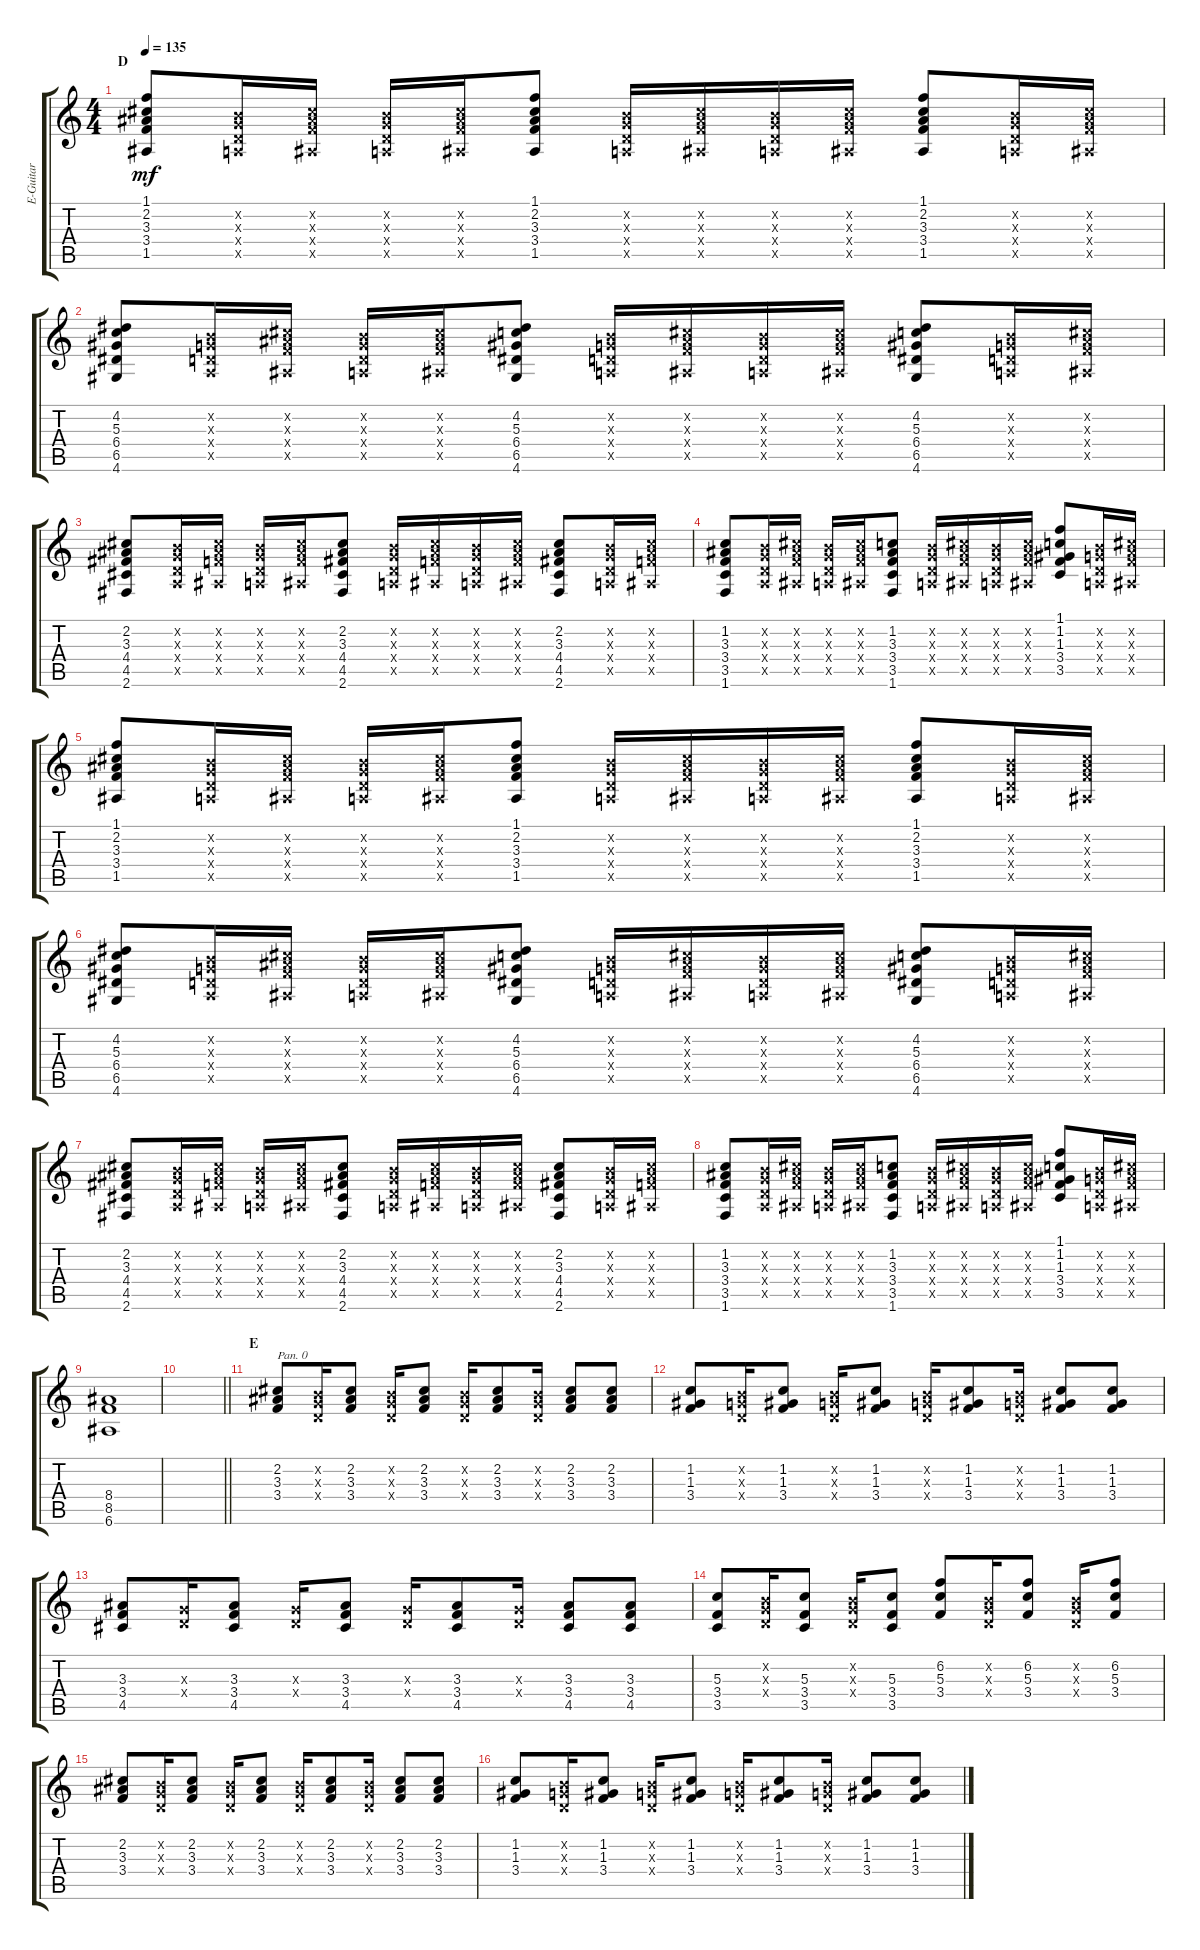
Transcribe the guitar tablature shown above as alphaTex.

\track ("E-Guitar" "E-Guitar") {instrument distortionguitar}
\staff {score tabs}
\tuning (E4 B3 G3 D3 A2 E2) {hide}
\ts (4 4)
\section ("" "D")
\tempo 135
\clef g2
\ks c
(1.1 2.2 3.3 3.4 1.5).8{dy mf} (0.2{x} 0.3{x} 0.4{x} 0.5{x}).16 (2.2{x} 3.3{x} 3.4{x} 1.5{x}).16 (0.2{x} 0.3{x} 0.4{x} 0.5{x}).16 (2.2{x} 3.3{x} 3.4{x} 1.5{x}).16 (1.1 2.2 3.3 3.4 1.5).8 (0.2{x} 0.3{x} 0.4{x} 0.5{x}).16 (2.2{x} 3.3{x} 3.4{x} 1.5{x}).16 (0.2{x} 0.3{x} 0.4{x} 0.5{x}).16 (2.2{x} 3.3{x} 3.4{x} 1.5{x}).16 (1.1 2.2 3.3 3.4 1.5).8 (0.2{x} 0.3{x} 0.4{x} 0.5{x}).16 (2.2{x} 3.3{x} 3.4{x} 1.5{x}).16 |
(4.2 5.3 6.4 6.5 4.6).8 (0.2{x} 0.3{x} 0.4{x} 0.5{x}).16 (2.2{x} 3.3{x} 3.4{x} 1.5{x}).16 (0.2{x} 0.3{x} 0.4{x} 0.5{x}).16 (2.2{x} 3.3{x} 3.4{x} 1.5{x}).16 (4.2 5.3 6.4 6.5 4.6).8 (0.2{x} 0.3{x} 0.4{x} 0.5{x}).16 (2.2{x} 3.3{x} 3.4{x} 1.5{x}).16 (0.2{x} 0.3{x} 0.4{x} 0.5{x}).16 (2.2{x} 3.3{x} 3.4{x} 1.5{x}).16 (4.2 5.3 6.4 6.5 4.6).8 (0.2{x} 0.3{x} 0.4{x} 0.5{x}).16 (2.2{x} 3.3{x} 3.4{x} 1.5{x}).16 |
(2.2 3.3 4.4 4.5 2.6).8 (0.2{x} 0.3{x} 0.4{x} 0.5{x}).16 (2.2{x} 3.3{x} 3.4{x} 1.5{x}).16 (0.2{x} 0.3{x} 0.4{x} 0.5{x}).16 (2.2{x} 3.3{x} 3.4{x} 1.5{x}).16 (2.2 3.3 4.4 4.5 2.6).8 (0.2{x} 0.3{x} 0.4{x} 0.5{x}).16 (2.2{x} 3.3{x} 3.4{x} 1.5{x}).16 (0.2{x} 0.3{x} 0.4{x} 0.5{x}).16 (2.2{x} 3.3{x} 3.4{x} 1.5{x}).16 (2.2 3.3 4.4 4.5 2.6).8 (0.2{x} 0.3{x} 0.4{x} 0.5{x}).16 (2.2{x} 3.3{x} 3.4{x} 1.5{x}).16 |
(1.2 3.3 3.4 3.5 1.6).8 (0.2{x} 0.3{x} 0.4{x} 0.5{x}).16 (2.2{x} 3.3{x} 3.4{x} 1.5{x}).16 (0.2{x} 0.3{x} 0.4{x} 0.5{x}).16 (2.2{x} 3.3{x} 3.4{x} 1.5{x}).16 (1.2 3.3 3.4 3.5 1.6).8 (0.2{x} 0.3{x} 0.4{x} 0.5{x}).16 (2.2{x} 3.3{x} 3.4{x} 1.5{x}).16 (0.2{x} 0.3{x} 0.4{x} 0.5{x}).16 (2.2{x} 3.3{x} 3.4{x} 1.5{x}).16 (1.1 1.2 1.3 3.4 3.5).8 (0.2{x} 0.3{x} 0.4{x} 0.5{x}).16 (2.2{x} 3.3{x} 3.4{x} 1.5{x}).16 |
(1.1 2.2 3.3 3.4 1.5).8 (0.2{x} 0.3{x} 0.4{x} 0.5{x}).16 (2.2{x} 3.3{x} 3.4{x} 1.5{x}).16 (0.2{x} 0.3{x} 0.4{x} 0.5{x}).16 (2.2{x} 3.3{x} 3.4{x} 1.5{x}).16 (1.1 2.2 3.3 3.4 1.5).8 (0.2{x} 0.3{x} 0.4{x} 0.5{x}).16 (2.2{x} 3.3{x} 3.4{x} 1.5{x}).16 (0.2{x} 0.3{x} 0.4{x} 0.5{x}).16 (2.2{x} 3.3{x} 3.4{x} 1.5{x}).16 (1.1 2.2 3.3 3.4 1.5).8 (0.2{x} 0.3{x} 0.4{x} 0.5{x}).16 (2.2{x} 3.3{x} 3.4{x} 1.5{x}).16 |
(4.2 5.3 6.4 6.5 4.6).8 (0.2{x} 0.3{x} 0.4{x} 0.5{x}).16 (2.2{x} 3.3{x} 3.4{x} 1.5{x}).16 (0.2{x} 0.3{x} 0.4{x} 0.5{x}).16 (2.2{x} 3.3{x} 3.4{x} 1.5{x}).16 (4.2 5.3 6.4 6.5 4.6).8 (0.2{x} 0.3{x} 0.4{x} 0.5{x}).16 (2.2{x} 3.3{x} 3.4{x} 1.5{x}).16 (0.2{x} 0.3{x} 0.4{x} 0.5{x}).16 (2.2{x} 3.3{x} 3.4{x} 1.5{x}).16 (4.2 5.3 6.4 6.5 4.6).8 (0.2{x} 0.3{x} 0.4{x} 0.5{x}).16 (2.2{x} 3.3{x} 3.4{x} 1.5{x}).16 |
(2.2 3.3 4.4 4.5 2.6).8 (0.2{x} 0.3{x} 0.4{x} 0.5{x}).16 (2.2{x} 3.3{x} 3.4{x} 1.5{x}).16 (0.2{x} 0.3{x} 0.4{x} 0.5{x}).16 (2.2{x} 3.3{x} 3.4{x} 1.5{x}).16 (2.2 3.3 4.4 4.5 2.6).8 (0.2{x} 0.3{x} 0.4{x} 0.5{x}).16 (2.2{x} 3.3{x} 3.4{x} 1.5{x}).16 (0.2{x} 0.3{x} 0.4{x} 0.5{x}).16 (2.2{x} 3.3{x} 3.4{x} 1.5{x}).16 (2.2 3.3 4.4 4.5 2.6).8 (0.2{x} 0.3{x} 0.4{x} 0.5{x}).16 (2.2{x} 3.3{x} 3.4{x} 1.5{x}).16 |
(1.2 3.3 3.4 3.5 1.6).8 (0.2{x} 0.3{x} 0.4{x} 0.5{x}).16 (2.2{x} 3.3{x} 3.4{x} 1.5{x}).16 (0.2{x} 0.3{x} 0.4{x} 0.5{x}).16 (2.2{x} 3.3{x} 3.4{x} 1.5{x}).16 (1.2 3.3 3.4 3.5 1.6).8 (0.2{x} 0.3{x} 0.4{x} 0.5{x}).16 (2.2{x} 3.3{x} 3.4{x} 1.5{x}).16 (0.2{x} 0.3{x} 0.4{x} 0.5{x}).16 (2.2{x} 3.3{x} 3.4{x} 1.5{x}).16 (1.1 1.2 1.3 3.4 3.5).8 (0.2{x} 0.3{x} 0.4{x} 0.5{x}).16 (2.2{x} 3.3{x} 3.4{x} 1.5{x}).16 |
(8.4 8.5 6.6).1 |
\barLineRight lightlight
|
\section ("" "E")
(2.2 3.3 3.4).8{txt "Pan. 0"} (0.2{x} 0.3{x} 0.4{x}).16 (2.2 3.3 3.4).8 (0.2{x} 0.3{x} 0.4{x}).16 (2.2 3.3 3.4).8 (0.2{x} 0.3{x} 0.4{x}).16 (2.2 3.3 3.4).8 (0.2{x} 0.3{x} 0.4{x}).16 (2.2 3.3 3.4).8 (2.2 3.3 3.4).8 |
(1.2 1.3 3.4).8 (0.2{x} 0.3{x} 0.4{x}).16 (1.2 1.3 3.4).8 (0.2{x} 0.3{x} 0.4{x}).16 (1.2 1.3 3.4).8 (0.2{x} 0.3{x} 0.4{x}).16 (1.2 1.3 3.4).8 (0.2{x} 0.3{x} 0.4{x}).16 (1.2 1.3 3.4).8 (1.2 1.3 3.4).8 |
(3.3 3.4 4.5).8 (0.3{x} 0.4{x}).16 (3.3 3.4 4.5).8 (0.3{x} 0.4{x}).16 (3.3 3.4 4.5).8 (0.3{x} 0.4{x}).16 (3.3 3.4 4.5).8 (0.3{x} 0.4{x}).16 (3.3 3.4 4.5).8 (3.3 3.4 4.5).8 |
(5.3 3.4 3.5).8 (0.2{x} 0.3{x} 0.4{x}).16 (5.3 3.4 3.5).8 (0.2{x} 0.3{x} 0.4{x}).16 (5.3 3.4 3.5).8 (6.2 5.3 3.4).8 (0.2{x} 0.3{x} 0.4{x}).16 (6.2 5.3 3.4).8 (0.2{x} 0.3{x} 0.4{x}).16 (6.2 5.3 3.4).8 |
(2.2 3.3 3.4).8 (0.2{x} 0.3{x} 0.4{x}).16 (2.2 3.3 3.4).8 (0.2{x} 0.3{x} 0.4{x}).16 (2.2 3.3 3.4).8 (0.2{x} 0.3{x} 0.4{x}).16 (2.2 3.3 3.4).8 (0.2{x} 0.3{x} 0.4{x}).16 (2.2 3.3 3.4).8 (2.2 3.3 3.4).8 |
(1.2 1.3 3.4).8 (0.2{x} 0.3{x} 0.4{x}).16 (1.2 1.3 3.4).8 (0.2{x} 0.3{x} 0.4{x}).16 (1.2 1.3 3.4).8 (0.2{x} 0.3{x} 0.4{x}).16 (1.2 1.3 3.4).8 (0.2{x} 0.3{x} 0.4{x}).16 (1.2 1.3 3.4).8 (1.2 1.3 3.4).8
